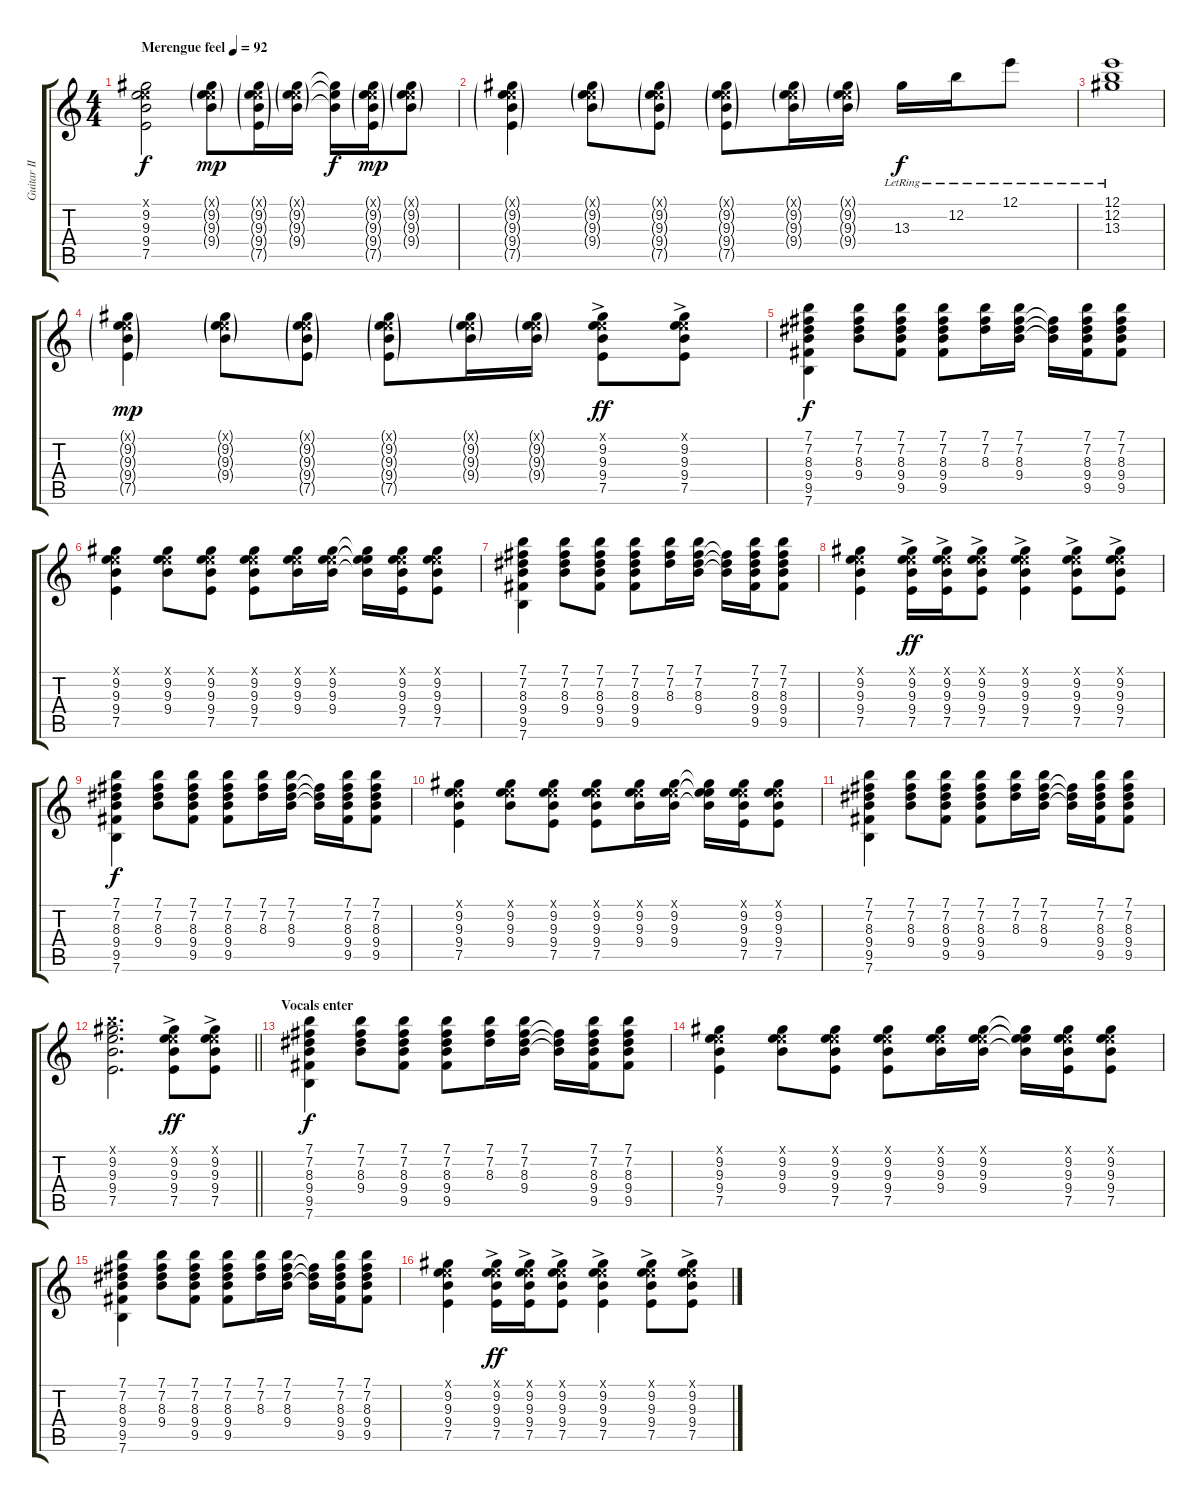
\track ("Guitar II" "Guitar II") {instrument acousticguitarnylon}
\staff {score tabs}
\tuning (E4 B3 G3 D3 A2 E2) {hide}
\ts (4 4)
\tempo (92 "Merengue feel")
\clef g2
\ks c
(0.1{x} 9.2 9.3 9.4 7.5).2{dy f instrument acousticguitarnylon} (0.1{g x} 9.2{g} 9.3{g} 9.4{g}).8{dy mp volume 3} (0.1{g x} 9.2{g} 9.3{g} 9.4{g} 7.5{g}).16 (0.1{g x} 9.2{g} 9.3{g} 9.4{g}).16 (9.2{t} 9.3{t} 9.4{t}).16{dy f} (0.1{g x} 9.2{g} 9.3{g} 9.4{g} 7.5{g}).16{dy mp} (0.1{g x} 9.2{g} 9.3{g} 9.4{g}).8 |
(0.1{g x} 9.2{g} 9.3{g} 9.4{g} 7.5{g}).4 (0.1{g x} 9.2{g} 9.3{g} 9.4{g}).8 (0.1{g x} 9.2{g} 9.3{g} 9.4{g} 7.5{g}).8 (0.1{g x} 9.2{g} 9.3{g} 9.4{g} 7.5{g}).8 (0.1{g x} 9.2{g} 9.3{g} 9.4{g}).16 (0.1{g x} 9.2{g} 9.3{g} 9.4{g}).16 13.3{lr}.16{dy f volume 13} 12.2{lr}.16 12.1{lr}.8 |
(12.1 12.2 13.3{lr}).1 |
(0.1{g x} 9.2{g} 9.3{g} 9.4{g} 7.5{g}).4{dy mp volume 7} (0.1{g x} 9.2{g} 9.3{g} 9.4{g}).8 (0.1{g x} 9.2{g} 9.3{g} 9.4{g} 7.5{g}).8 (0.1{g x} 9.2{g} 9.3{g} 9.4{g} 7.5{g}).8 (0.1{g x} 9.2{g} 9.3{g} 9.4{g}).16 (0.1{g x} 9.2{g} 9.3{g} 9.4{g}).16 (0.1{ac x} 9.2{ac} 9.3{ac} 9.4{ac} 7.5{ac}).8{dy ff volume 16} (0.1{ac x} 9.2{ac} 9.3{ac} 9.4{ac} 7.5{ac}).8 |
(7.1 7.2 8.3 9.4 9.5 7.6).4{dy f} (7.1 7.2 8.3 9.4).8 (7.1 7.2 8.3 9.4 9.5).8 (7.1 7.2 8.3 9.4 9.5).8 (7.1 7.2 8.3).16 (7.1 7.2 8.3 9.4).16 (7.2{t} 8.3{t} 9.4{t}).16 (7.1 7.2 8.3 9.4 9.5).16 (7.1 7.2 8.3 9.4 9.5).8 |
(0.1{x} 9.2 9.3 9.4 7.5).4 (0.1{x} 9.2 9.3 9.4).8 (0.1{x} 9.2 9.3 9.4 7.5).8 (0.1{x} 9.2 9.3 9.4 7.5).8 (0.1{x} 9.2 9.3 9.4).16 (0.1{x} 9.2 9.3 9.4).16 (0.1{t} 9.2{t} 9.3{t} 9.4{t}).16 (0.1{x} 9.2 9.3 9.4 7.5).16 (0.1{x} 9.2 9.3 9.4 7.5).8 |
(7.1 7.2 8.3 9.4 9.5 7.6).4 (7.1 7.2 8.3 9.4).8 (7.1 7.2 8.3 9.4 9.5).8 (7.1 7.2 8.3 9.4 9.5).8 (7.1 7.2 8.3).16 (7.1 7.2 8.3 9.4).16 (7.2{t} 8.3{t} 9.4{t}).16 (7.1 7.2 8.3 9.4 9.5).16 (7.1 7.2 8.3 9.4 9.5).8 |
(0.1{x} 9.2 9.3 9.4 7.5).4 (0.1{ac x} 9.2{ac} 9.3{ac} 9.4{ac} 7.5{ac}).16{dy ff} (0.1{ac x} 9.2{ac} 9.3{ac} 9.4{ac} 7.5{ac}).16 (0.1{ac x} 9.2{ac} 9.3{ac} 9.4{ac} 7.5{ac}).8 (0.1{ac x} 9.2{ac} 9.3{ac} 9.4{ac} 7.5{ac}).4 (0.1{ac x} 9.2{ac} 9.3{ac} 9.4{ac} 7.5{ac}).8 (0.1{ac x} 9.2{ac} 9.3{ac} 9.4{ac} 7.5{ac}).8 |
(7.1 7.2 8.3 9.4 9.5 7.6).4{dy f} (7.1 7.2 8.3 9.4).8 (7.1 7.2 8.3 9.4 9.5).8 (7.1 7.2 8.3 9.4 9.5).8 (7.1 7.2 8.3).16 (7.1 7.2 8.3 9.4).16 (7.2{t} 8.3{t} 9.4{t}).16 (7.1 7.2 8.3 9.4 9.5).16 (7.1 7.2 8.3 9.4 9.5).8 |
(0.1{x} 9.2 9.3 9.4 7.5).4 (0.1{x} 9.2 9.3 9.4).8 (0.1{x} 9.2 9.3 9.4 7.5).8 (0.1{x} 9.2 9.3 9.4 7.5).8 (0.1{x} 9.2 9.3 9.4).16 (0.1{x} 9.2 9.3 9.4).16 (0.1{t} 9.2{t} 9.3{t} 9.4{t}).16 (0.1{x} 9.2 9.3 9.4 7.5).16 (0.1{x} 9.2 9.3 9.4 7.5).8 |
(7.1 7.2 8.3 9.4 9.5 7.6).4 (7.1 7.2 8.3 9.4).8 (7.1 7.2 8.3 9.4 9.5).8 (7.1 7.2 8.3 9.4 9.5).8 (7.1 7.2 8.3).16 (7.1 7.2 8.3 9.4).16 (7.2{t} 8.3{t} 9.4{t}).16 (7.1 7.2 8.3 9.4 9.5).16 (7.1 7.2 8.3 9.4 9.5).8 |
\barLineRight lightlight
(7.1{x} 9.2 9.3 9.4 7.5).2{d} (0.1{ac x} 9.2{ac} 9.3{ac} 9.4{ac} 7.5{ac}).8{dy ff} (0.1{ac x} 9.2{ac} 9.3{ac} 9.4{ac} 7.5{ac}).8 |
\section ("" "Vocals enter")
(7.1 7.2 8.3 9.4 9.5 7.6).4{dy f} (7.1 7.2 8.3 9.4).8 (7.1 7.2 8.3 9.4 9.5).8 (7.1 7.2 8.3 9.4 9.5).8 (7.1 7.2 8.3).16 (7.1 7.2 8.3 9.4).16 (7.2{t} 8.3{t} 9.4{t}).16 (7.1 7.2 8.3 9.4 9.5).16 (7.1 7.2 8.3 9.4 9.5).8 |
(0.1{x} 9.2 9.3 9.4 7.5).4 (0.1{x} 9.2 9.3 9.4).8 (0.1{x} 9.2 9.3 9.4 7.5).8 (0.1{x} 9.2 9.3 9.4 7.5).8 (0.1{x} 9.2 9.3 9.4).16 (0.1{x} 9.2 9.3 9.4).16 (0.1{t} 9.2{t} 9.3{t} 9.4{t}).16 (0.1{x} 9.2 9.3 9.4 7.5).16 (0.1{x} 9.2 9.3 9.4 7.5).8 |
(7.1 7.2 8.3 9.4 9.5 7.6).4 (7.1 7.2 8.3 9.4).8 (7.1 7.2 8.3 9.4 9.5).8 (7.1 7.2 8.3 9.4 9.5).8 (7.1 7.2 8.3).16 (7.1 7.2 8.3 9.4).16 (7.2{t} 8.3{t} 9.4{t}).16 (7.1 7.2 8.3 9.4 9.5).16 (7.1 7.2 8.3 9.4 9.5).8 |
(0.1{x} 9.2 9.3 9.4 7.5).4 (0.1{ac x} 9.2{ac} 9.3{ac} 9.4{ac} 7.5{ac}).16{dy ff} (0.1{ac x} 9.2{ac} 9.3{ac} 9.4{ac} 7.5{ac}).16 (0.1{ac x} 9.2{ac} 9.3{ac} 9.4{ac} 7.5{ac}).8 (0.1{ac x} 9.2{ac} 9.3{ac} 9.4{ac} 7.5{ac}).4 (0.1{ac x} 9.2{ac} 9.3{ac} 9.4{ac} 7.5{ac}).8 (0.1{ac x} 9.2{ac} 9.3{ac} 9.4{ac} 7.5{ac}).8
